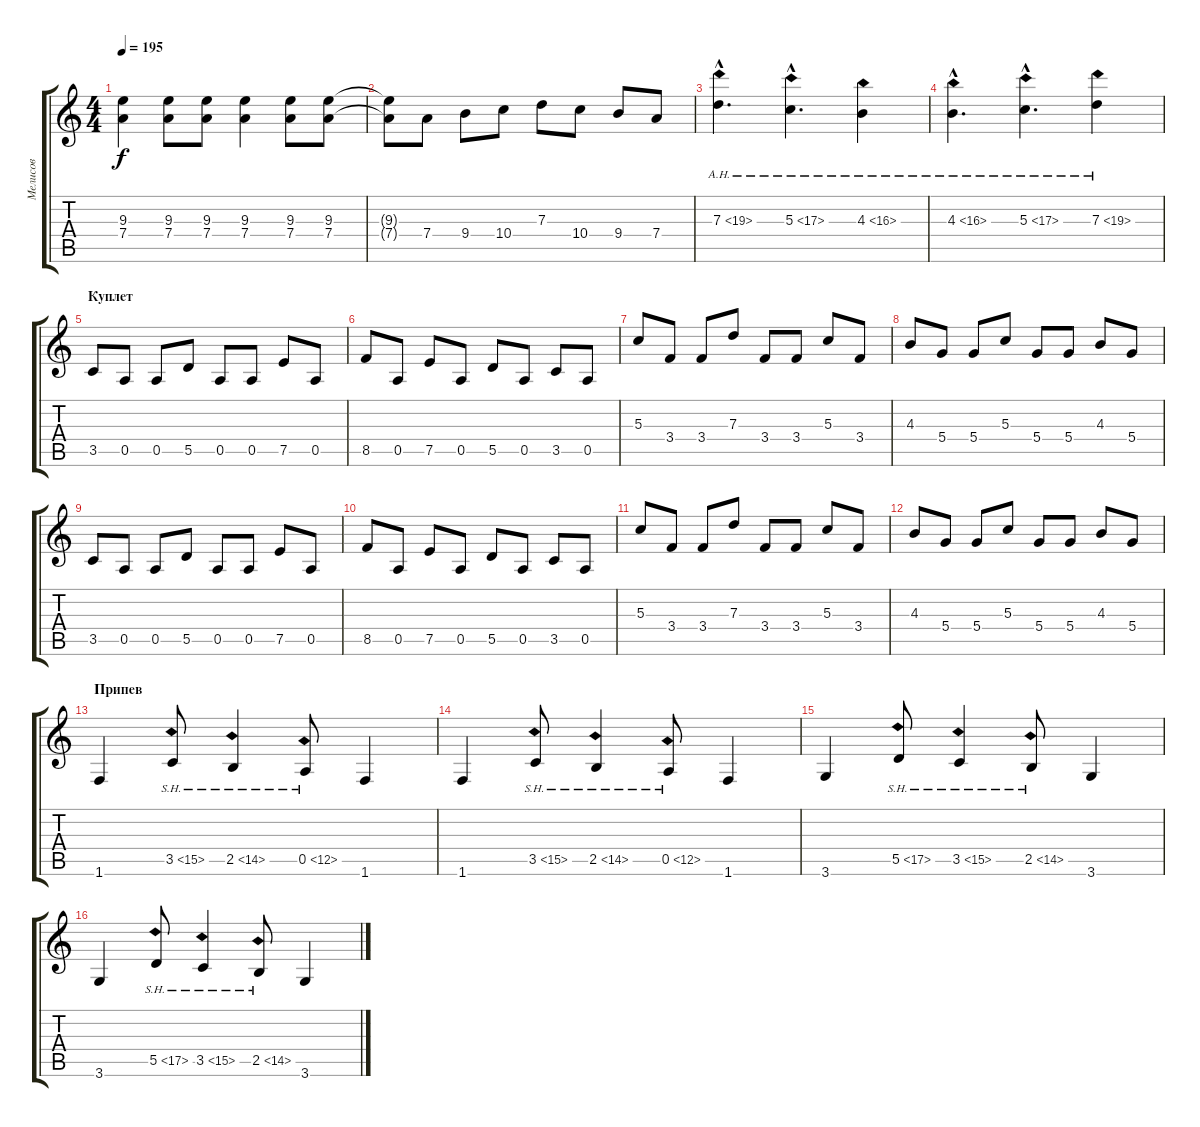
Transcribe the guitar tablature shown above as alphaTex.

\track ("Мелисов" "Мелисов") {instrument distortionguitar}
\staff {score tabs}
\tuning (E4 B3 G3 D3 A2 E2) {hide}
\ts (4 4)
\tempo 195
\clef g2
\ks c
(9.3 7.4).4{dy f} (9.3 7.4).8 (9.3 7.4).8 (9.3 7.4).4 (9.3 7.4).8 (9.3 7.4).8 |
(9.3{t} 7.4{t}).8 7.4.8 9.4.8 10.4.8 7.3.8 10.4.8 9.4.8 7.4.8 |
7.3{ah 12 hac}.4{d} 5.3{ah 12 hac}.4{d} 4.3{ah 12}.4 |
4.3{ah 12 hac}.4{d} 5.3{ah 12 hac}.4{d} 7.3{ah 12}.4 |
\section ("" "Куплет")
3.5.8 0.5.8 0.5.8 5.5.8 0.5.8 0.5.8 7.5.8 0.5.8 |
8.5.8 0.5.8 7.5.8 0.5.8 5.5.8 0.5.8 3.5.8 0.5.8 |
5.3.8 3.4.8 3.4.8 7.3.8 3.4.8 3.4.8 5.3.8 3.4.8 |
4.3.8 5.4.8 5.4.8 5.3.8 5.4.8 5.4.8 4.3.8 5.4.8 |
3.5.8 0.5.8 0.5.8 5.5.8 0.5.8 0.5.8 7.5.8 0.5.8 |
8.5.8 0.5.8 7.5.8 0.5.8 5.5.8 0.5.8 3.5.8 0.5.8 |
5.3.8 3.4.8 3.4.8 7.3.8 3.4.8 3.4.8 5.3.8 3.4.8 |
4.3.8 5.4.8 5.4.8 5.3.8 5.4.8 5.4.8 4.3.8 5.4.8 |
\section ("" "Припев")
1.6.4 3.5{sh 12}.8 2.5{sh 12}.4 0.5{sh 12}.8 1.6.4 |
1.6.4 3.5{sh 12}.8 2.5{sh 12}.4 0.5{sh 12}.8 1.6.4 |
3.6.4 5.5{sh 12}.8 3.5{sh 12}.4 2.5{sh 12}.8 3.6.4 |
3.6.4 5.5{sh 12}.8 3.5{sh 12}.4 2.5{sh 12}.8 3.6.4
